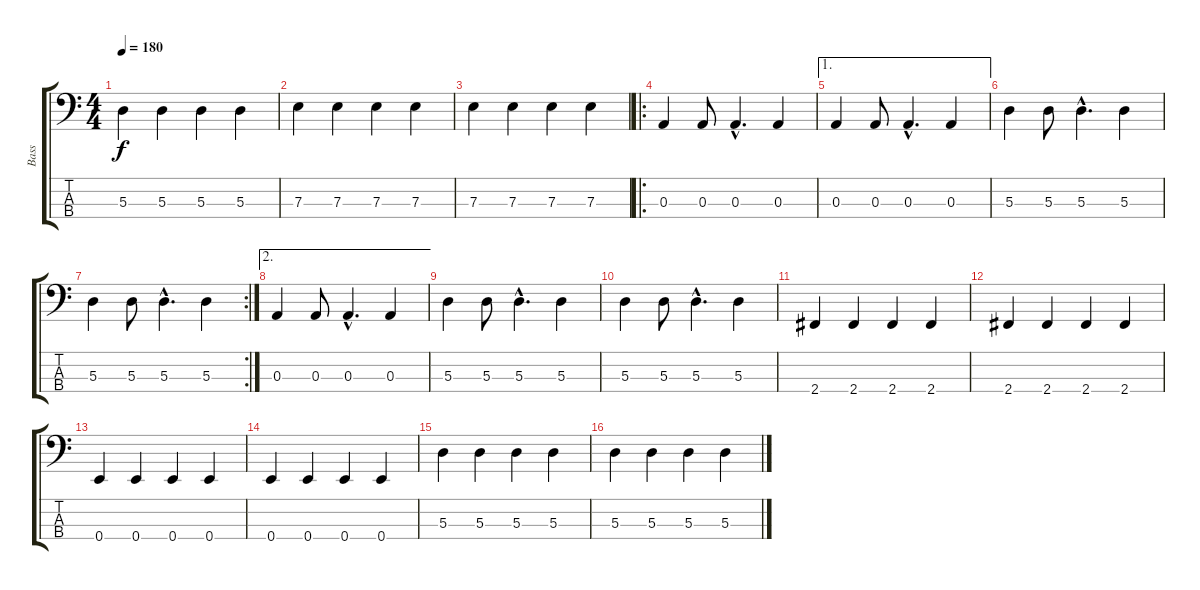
\track ("Bass" "Bass") {instrument electricbassfinger}
\staff {score tabs}
\tuning (G2 D2 A1 E1) {hide}
\ts (4 4)
\tempo 180
\clef f4
\ks c
5.3.4{dy f} 5.3.4 5.3.4 5.3.4 |
7.3.4 7.3.4 7.3.4 7.3.4 |
7.3.4 7.3.4 7.3.4 7.3.4 |
\ro
0.3.4 0.3.8 0.3{hac}.4{d} 0.3.4 |
\ae 1
0.3.4 0.3.8 0.3{hac}.4{d} 0.3.4 |
5.3.4 5.3.8 5.3{hac}.4{d} 5.3.4 |
\rc 2
5.3.4 5.3.8 5.3{hac}.4{d} 5.3.4 |
\ae 2
0.3.4 0.3.8 0.3{hac}.4{d} 0.3.4 |
5.3.4 5.3.8 5.3{hac}.4{d} 5.3.4 |
5.3.4 5.3.8 5.3{hac}.4{d} 5.3.4 |
2.4.4 2.4.4 2.4.4 2.4.4 |
2.4.4 2.4.4 2.4.4 2.4.4 |
0.4.4 0.4.4 0.4.4 0.4.4 |
0.4.4 0.4.4 0.4.4 0.4.4 |
5.3.4 5.3.4 5.3.4 5.3.4 |
5.3.4 5.3.4 5.3.4 5.3.4
